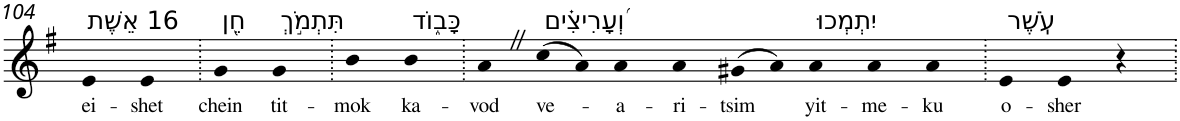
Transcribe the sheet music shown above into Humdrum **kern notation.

**kern	**text
*part1	*part1
*staff1	*staff1
*I"Piano	*
*I'Pno	*
!!LO:PB:g=z
*clefG2	*
*k[f#]	*
*G:	*
=104	=104
!LO:TX:a:t=16 אֵשֶׁת	!
!	!LO:LY:b
4e	ei-
!	!LO:LY:b
4e	-shet
=105.	=105.
!LO:TX:a:t=חֵ֭ן	!
!	!LO:LY:b
4g	chein
!LO:TX:a:t=תִּתְמֹ֣ךְ	!
!	!LO:LY:b
4g	tit-
=106.	=106.
!	!LO:LY:b
4b	-mok
!LO:TX:a:t=כָּב֑וֹד	!
!	!LO:LY:b
4b	ka-
=107.	=107.
!	!LO:LY:b
4aZ	-vod
!LO:TX:a:t=וְ֝עָרִיצִ֗ים	!
!	!LO:LY:b
(>8cc	ve-
8a)	.
!	!LO:LY:b
4a	-a-
!	!LO:LY:b
4a	-ri-
!	!LO:LY:b
(>8g#X	-tsim
8a)	.
!LO:TX:a:t=יִתְמְכוּ	!
!	!LO:LY:b
4a	yit-
!	!LO:LY:b
4a	-me-
!	!LO:LY:b
4a	-ku
=108.	=108.
!LO:TX:a:t=עֹֽשֶׁר	!
!	!LO:LY:b
4e	o-
!	!LO:LY:b
4e	-sher
4r	.
=.	=.
*-	*-
